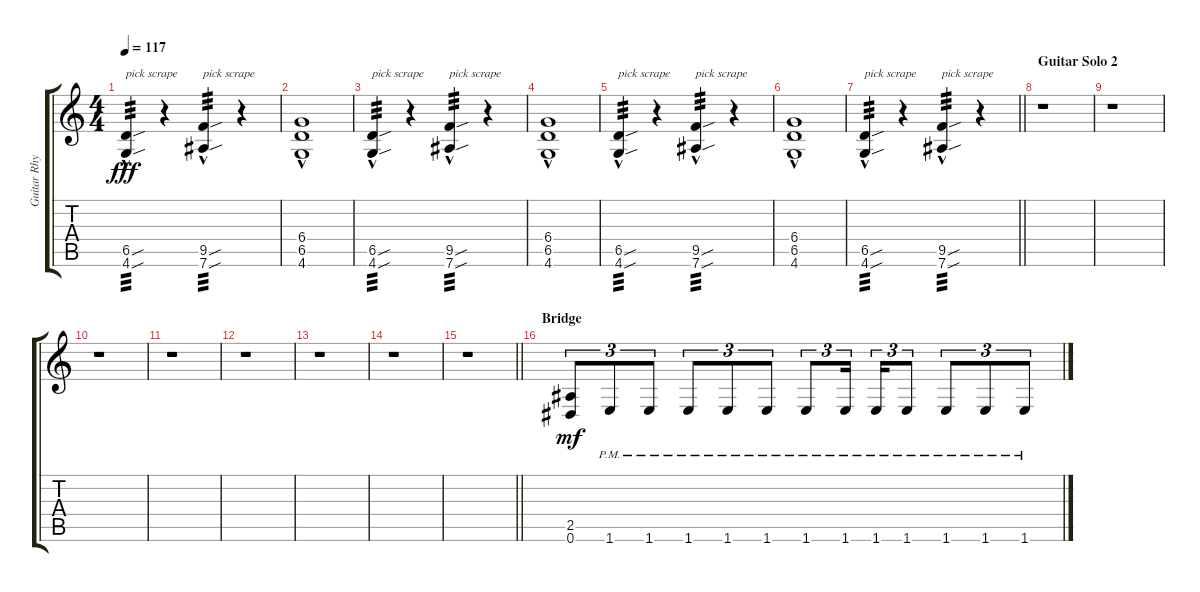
\track ("Guitar Rhythm" "Guitar Rhy") {instrument distortionguitar}
\staff {score tabs}
\tuning (Eb4 Bb3 Gb3 Db3 Ab2 Eb2) {hide}
\ts (4 4)
\tempo 117
\clef g2
\ks c
(6.5{sou hac} 4.6{sou hac}).4{txt "pick scrape" tp 3 dy fff} r.4 (9.5{sou hac} 7.6{sou hac}).4{txt "pick scrape" tp 3} r.4 |
(6.4{hac} 6.5{hac} 4.6{hac}).1 |
(6.5{sou hac} 4.6{sou hac}).4{txt "pick scrape" tp 3} r.4 (9.5{sou hac} 7.6{sou hac}).4{txt "pick scrape" tp 3} r.4 |
(6.4{hac} 6.5{hac} 4.6{hac}).1 |
(6.5{sou hac} 4.6{sou hac}).4{txt "pick scrape" tp 3} r.4 (9.5{sou hac} 7.6{sou hac}).4{txt "pick scrape" tp 3} r.4 |
(6.4{hac} 6.5{hac} 4.6{hac}).1 |
\barLineRight lightlight
(6.5{sou hac} 4.6{sou hac}).4{txt "pick scrape" tp 3} r.4 (9.5{sou hac} 7.6{sou hac}).4{txt "pick scrape" tp 3} r.4 |
\section ("" "Guitar Solo 2")
r.1 |
r.1 |
r.1 |
r.1 |
r.1 |
r.1 |
r.1 |
\barLineRight lightlight
r.1 |
\section ("" "Bridge")
(2.5 0.6).8{tu (3 2) dy mf} 1.6{pm}.8{tu (3 2)} 1.6{pm}.8{tu (3 2)} 1.6{pm}.8{tu (3 2)} 1.6{pm}.8{tu (3 2)} 1.6{pm}.8{tu (3 2)} 1.6{pm}.8{tu (3 2)} 1.6{pm}.16{tu (3 2) beam splitsecondary} 1.6{pm}.16{tu (3 2)} 1.6{pm}.8{tu (3 2)} 1.6{pm}.8{tu (3 2)} 1.6{pm}.8{tu (3 2)} 1.6{pm}.8{tu (3 2)}
